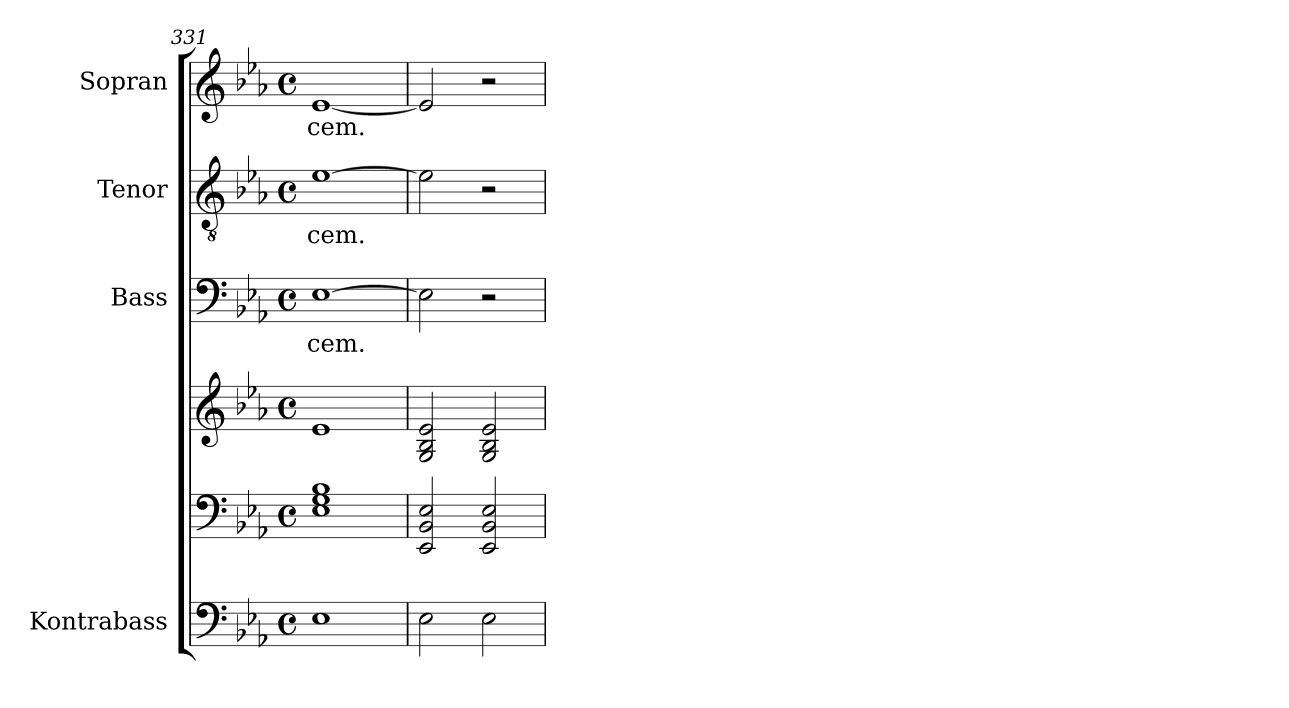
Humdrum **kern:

**kern	**kern	**kern	**kern	**text	**kern	**text	**kern	**text
*part5	*part4	*part4	*part3	*part3	*part2	*part2	*part1	*part1
*staff6	*staff5	*staff4	*staff3	*staff3	*staff2	*staff2	*staff1	*staff1
*I"Kontrabass	*	*	*I"Bass	*	*I"Tenor	*	*I"Sopran	*
*I'Kb.	*	*	*I'B.	*	*I'T.	*	*I'S.	*
*clefF4	*clefF4	*clefG2	*clefF4	*	*clefGv2	*	*clefG2	*
*ITrd7c12	*	*	*	*	*	*	*	*
*k[b-e-a-]	*k[b-e-a-]	*k[b-e-a-]	*k[b-e-a-]	*	*k[b-e-a-]	*	*k[b-e-a-]	*
*E-:	*E-:	*E-:	*E-:	*	*E-:	*	*E-:	*
*M4/4	*M4/4	*M4/4	*M4/4	*	*M4/4	*	*M4/4	*
*met(c)	*met(c)	*met(c)	*met(c)	*	*met(c)	*	*met(c)	*
=331	=331	=331	=331	=331	=331	=331	=331	=331
!	!	!	!	!LO:LY:b	!	!LO:LY:b	!	!LO:LY:b
1EE-	1E- 1G 1B-	1e-	[1E-	-cem.	[1e-	-cem.	[1e-	-cem.
=332	=332	=332	=332	=332	=332	=332	=332	=332
2EE-\	2EE-/ 2BB-/ 2E-/	2G/ 2B-/ 2e-/	2E-\]	.	2e-\]	.	2e-/]	.
2EE-\	2EE-/ 2BB-/ 2E-/	2G/ 2B-/ 2e-/	2r	.	2r	.	2r	.
=	=	=	=	=	=	=	=	=
*-	*-	*-	*-	*-	*-	*-	*-	*-
